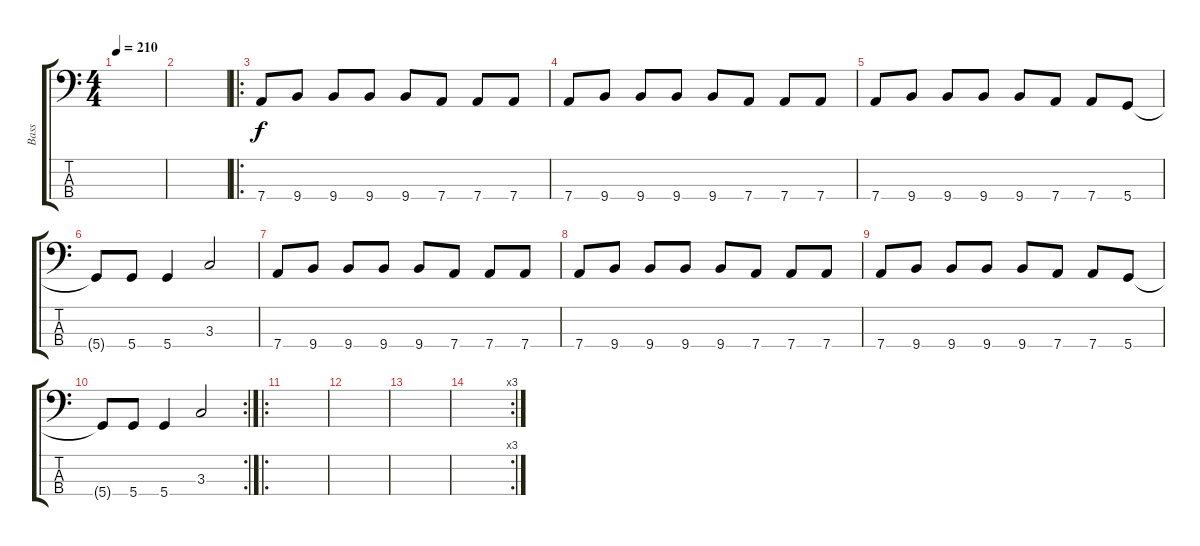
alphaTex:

\track ("Bass" "Bass") {instrument electricbasspick}
\staff {score tabs}
\tuning (G2 D2 A1 D1) {hide}
\ts (4 4)
\tempo 210
\clef f4
\ks c
|
|
\ro
7.4.8 9.4.8 9.4.8 9.4.8 9.4.8 7.4.8 7.4.8 7.4.8 |
7.4.8 9.4.8 9.4.8 9.4.8 9.4.8 7.4.8 7.4.8 7.4.8 |
7.4.8 9.4.8 9.4.8 9.4.8 9.4.8 7.4.8 7.4.8 5.4.8 |
5.4{t}.8 5.4.8 5.4.4 3.3.2 |
7.4.8 9.4.8 9.4.8 9.4.8 9.4.8 7.4.8 7.4.8 7.4.8 |
7.4.8 9.4.8 9.4.8 9.4.8 9.4.8 7.4.8 7.4.8 7.4.8 |
7.4.8 9.4.8 9.4.8 9.4.8 9.4.8 7.4.8 7.4.8 5.4.8 |
\rc 2
5.4{t}.8 5.4.8 5.4.4 3.3.2 |
\ro
|
|
|
\rc 3
